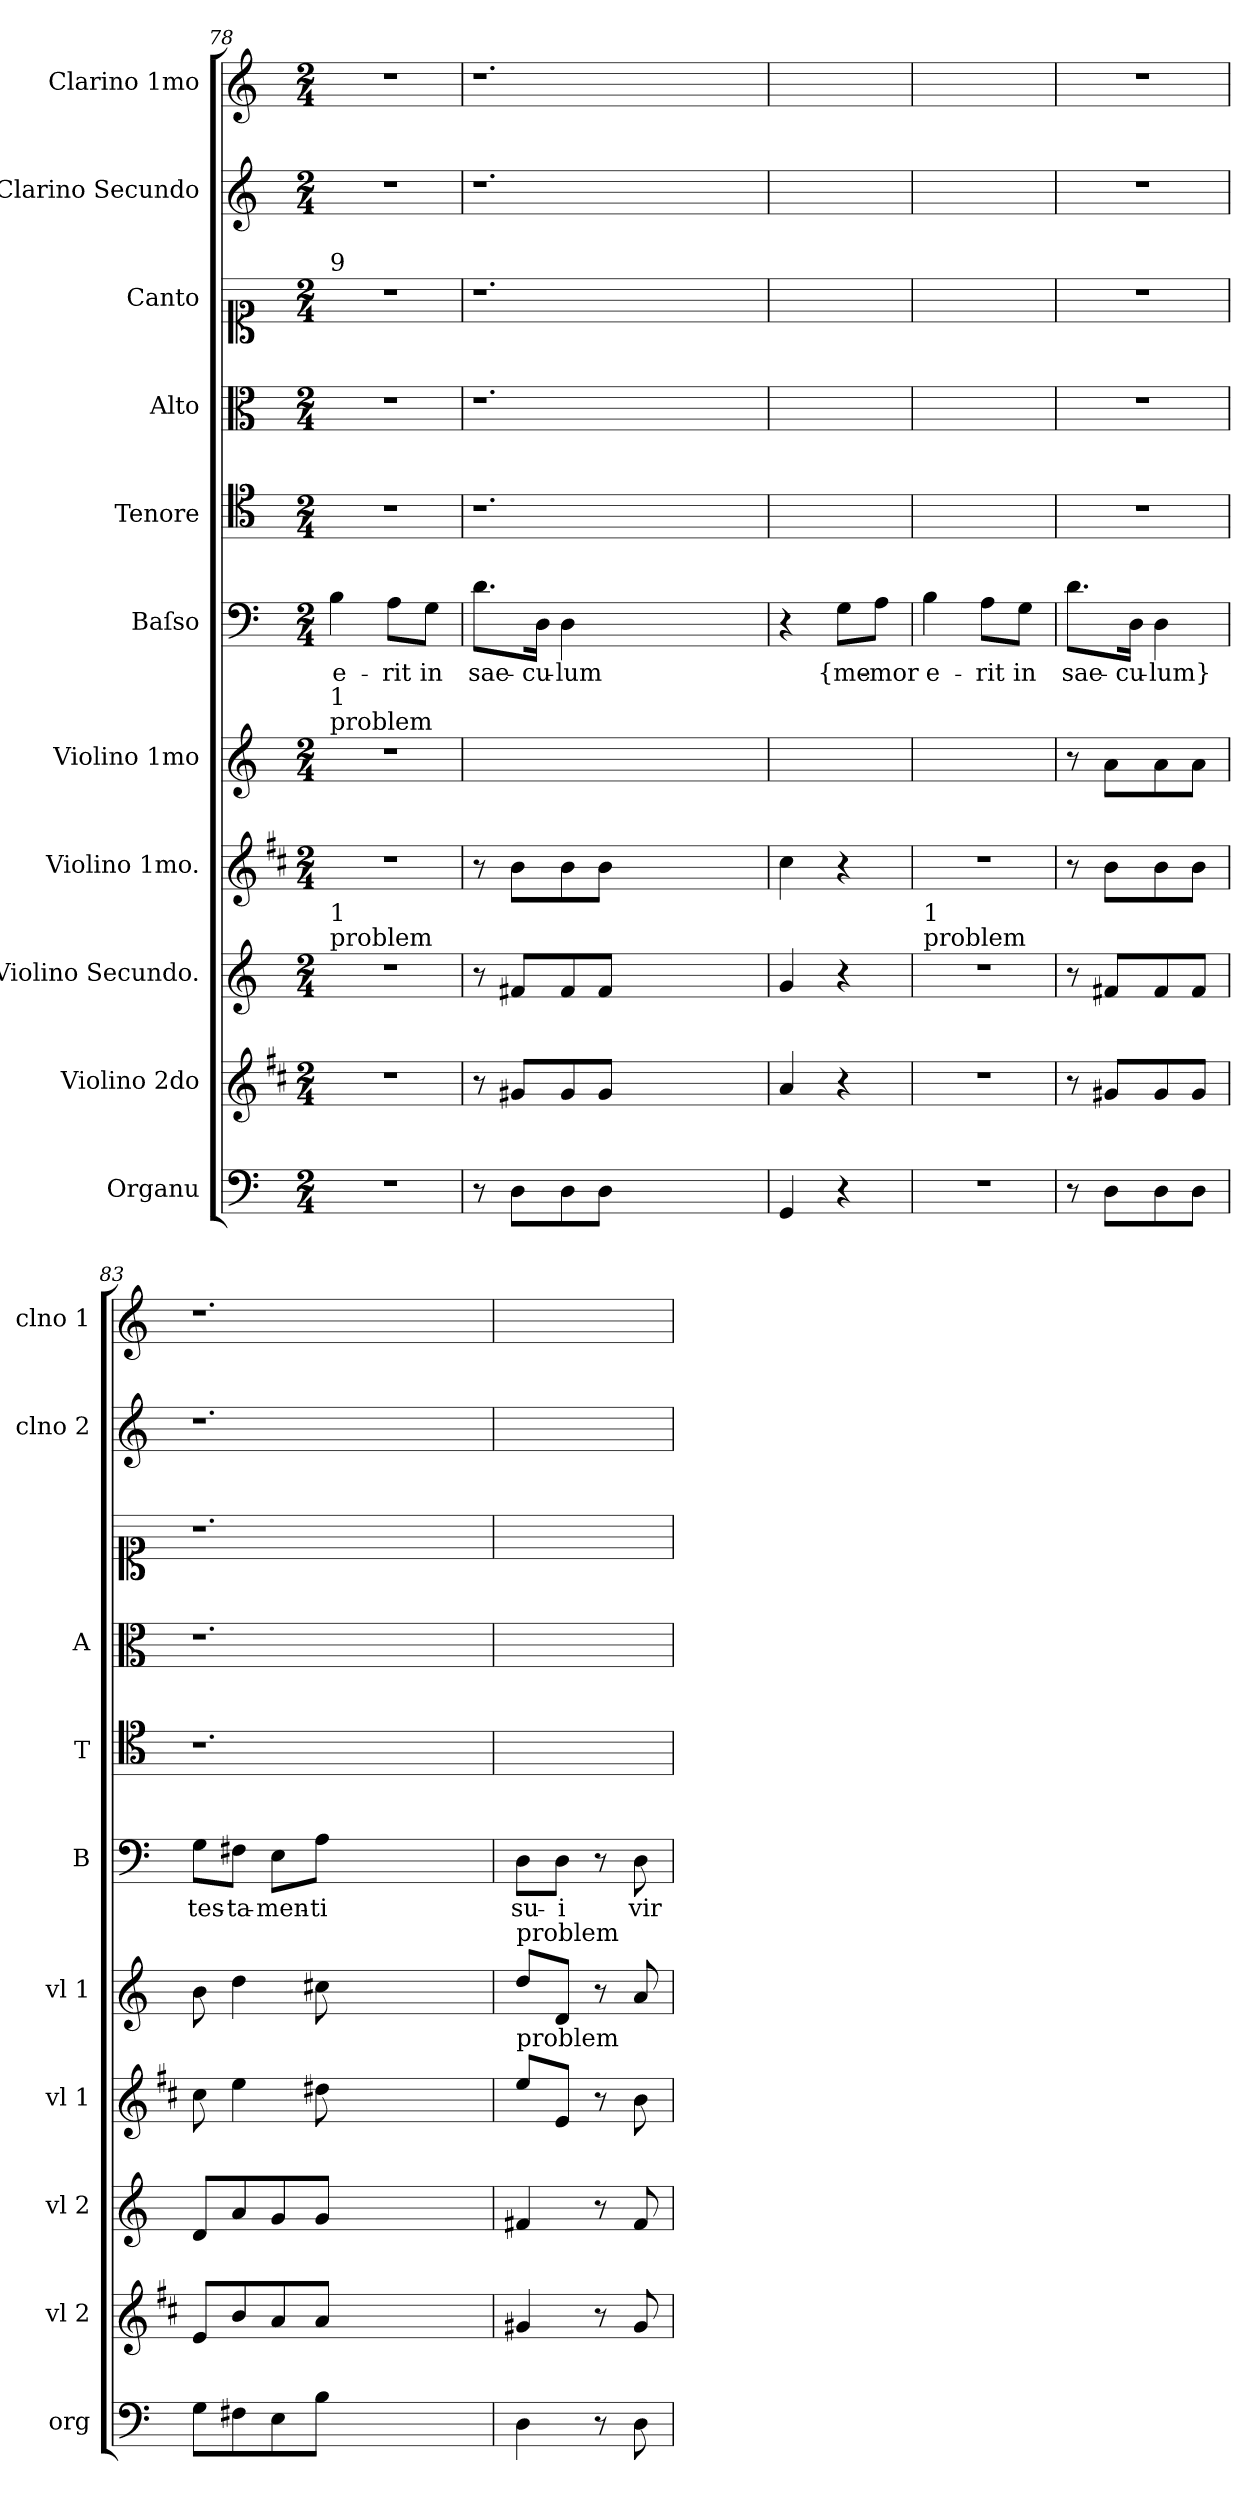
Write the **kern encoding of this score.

**kern	**kern	**kern	**kern	**kern	**kern	**text	**kern	**kern	**kern	**kern	**kern
*part11	*part10	*part9	*part8	*part7	*part6	*part6	*part5	*part4	*part3	*part2	*part1
*staff11	*staff10	*staff9	*staff8	*staff7	*staff6	*staff6	*staff5	*staff4	*staff3	*staff2	*staff1
*I"Organu	*I"Violino 2do	*I"Violino Secundo.	*I"Violino 1mo.	*I"Violino 1mo	*I"Baſso	*	*I"Tenore	*I"Alto	*I"Canto	*I"Clarino Secundo	*I"Clarino 1mo
*I'org	*I'vl 2	*I'vl 2	*I'vl 1	*I'vl 1	*I'B	*	*I'T	*I'A	*	*I'clno 2	*I'clno 1
*clefF4	*clefG2	*clefG2	*clefG2	*clefG2	*clefF4	*	*clefC4	*clefC3	*clefC1	*clefG2	*clefG2
*	*ITrd1c2	*	*ITrd1c2	*	*	*	*	*	*	*	*
*k[]	*k[]	*k[]	*k[]	*k[]	*k[]	*	*k[]	*k[]	*k[]	*k[]	*k[]
*M2/4	*M2/4	*M2/4	*M2/4	*M2/4	*M2/4	*	*M2/4	*M2/4	*M2/4	*M2/4	*M2/4
=78	=78	=78	=78	=78	=78	=78	=78	=78	=78	=78	=78
!	!	!	!	!	!	!	!	!	!LO:TX:a:t=9	!	!
!	!	!	!	!LO:TX:a:t=problem	!	!	!	!	!	!	!
!	!	!	!	!LO:TX:a:t=1	!	!	!	!	!	!	!
!	!	!LO:TX:a:t=problem	!	!	!	!	!	!	!	!	!
!	!	!LO:TX:a:t=1	!	!	!	!	!	!	!	!	!
2r	2r	2r	2r	2r	4B\	e-	2r	2r	2r	2r	2r
.	.	.	.	.	8A\L	-rit	.	.	.	.	.
.	.	.	.	.	8G\J	in	.	.	.	.	.
=79	=79	=79	=79	=79	=79	=79	=79	=79	=79	=79	=79
8r	8r	8r	8r	2ryy	8.d\L	sae-	1.r	1.r	1.r	1.r	1.r
8D\L	8f#X/L	8f#X/L	8a\L	.	.	.	.	.	.	.	.
.	.	.	.	.	16D\Jk	-cu-	.	.	.	.	.
8D\	8f#/	8f#/	8a\	.	4D\	-lum	.	.	.	.	.
8D\J	8f#/J	8f#/J	8a\J	.	.	.	.	.	.	.	.
1ryy	1ryy	1ryy	1ryy	1ryy	1ryy	.	.	.	.	.	.
=80	=80	=80	=80	=80	=80	=80	=80	=80	=80	=80	=80
4GG/	4g/	4g/	4b\	2ryy	4r	.	2ryy	2ryy	2ryy	2ryy	2ryy
4r	4r	4r	4r	.	8G\L	{me-	.	.	.	.	.
.	.	.	.	.	8A\J	-mor	.	.	.	.	.
=81	=81	=81	=81	=81	=81	=81	=81	=81	=81	=81	=81
!	!	!LO:TX:a:t=problem	!	!	!	!	!	!	!	!	!
!	!	!LO:TX:a:t=1	!	!	!	!	!	!	!	!	!
2r	2r	2r	2r	2ryy	4B\	e-	2ryy	2ryy	2ryy	2ryy	2ryy
.	.	.	.	.	8A\L	-rit	.	.	.	.	.
.	.	.	.	.	8G\J	in	.	.	.	.	.
=82	=82	=82	=82	=82	=82	=82	=82	=82	=82	=82	=82
8r	8r	8r	8r	8r	8.d\L	sae-	2r	2r	2r	2r	2r
8D\L	8f#X/L	8f#X/L	8a\L	8a\L	.	.	.	.	.	.	.
.	.	.	.	.	16D\Jk	-cu-	.	.	.	.	.
8D\	8f#/	8f#/	8a\	8a\	4D\	-lum}	.	.	.	.	.
8D\J	8f#/J	8f#/J	8a\J	8a\J	.	.	.	.	.	.	.
=83	=83	=83	=83	=83	=83	=83	=83	=83	=83	=83	=83
8G\L	8d/L	8d/L	8b\	8b\	8G\L	tes-	1.r	1.r	1.r	1.r	1.r
8F#X\	8a/	8a/	4dd\	4dd\	8F#X\J	-ta-	.	.	.	.	.
8E\	8g/	8g/	.	.	8E\L	-men-	.	.	.	.	.
8B\J	8g/J	8g/J	8cc#X\	8cc#X\	8A\J	-ti	.	.	.	.	.
1ryy	1ryy	1ryy	1ryy	1ryy	1ryy	.	.	.	.	.	.
=84	=84	=84	=84	=84	=84	=84	=84	=84	=84	=84	=84
!	!	!	!	!LO:TX:a:t=problem	!	!	!	!	!	!	!
!	!	!	!LO:TX:a:t=problem	!	!	!	!	!	!	!	!
4D\	4f#X/	4f#X/	8dd\L	8dd\L	8D\L	su-	2ryy	2ryy	2ryy	2ryy	2ryy
.	.	.	8d/J	8d/J	8D\J	-i	.	.	.	.	.
8r	8r	8r	8r	8r	8r	.	.	.	.	.	.
8D\	8f#/	8f#/	8a\	8a/	8D\	vir-	.	.	.	.	.
=	=	=	=	=	=	=	=	=	=	=	=
*-	*-	*-	*-	*-	*-	*-	*-	*-	*-	*-	*-
